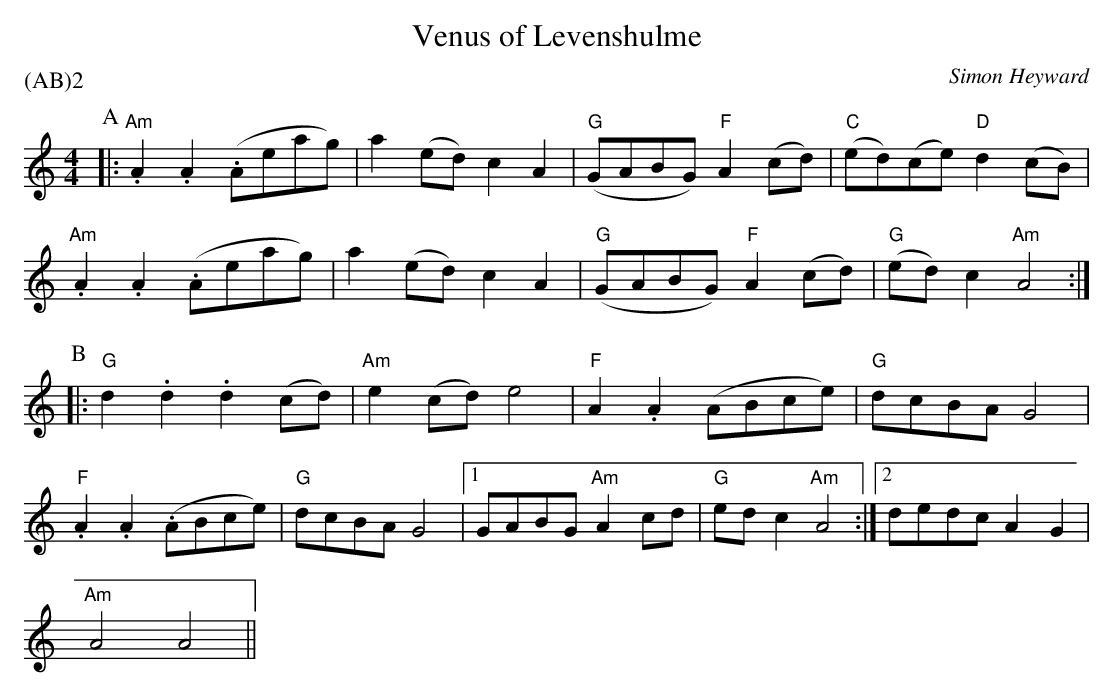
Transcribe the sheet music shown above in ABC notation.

X:1
T:Venus of Levenshulme
P:(AB)2
M:4/4
L:1/8
C:Simon Heyward
K:Am
P:A
|: "Am" .A2 .A2 (.Aeag) | a2 (ed) c2 A2 | "G" (GABG) "F" A2 (cd) | "C" (ed)(ce) "D" d2 (cB) |
"Am" .A2 .A2 (.Aeag)    | a2 (ed) c2 A2 | "G" (GABG) "F" A2 (cd) | "G" (ed) c2 "Am" A4 :|
P:B
|: "G" d2 .d2 .d2 (cd) | "Am" e2 (cd) e4 |  "F" A2 .A2 (ABce)   | "G" dcBA G4     |
"F" .A2 .A2 (.ABce)     | "G" dcBA G4   |1  GABG  "Am" A2 cd | "G" ed c2 "Am" A4 :|2  dedc A2 G2 |
"Am" A4 A4 ||
